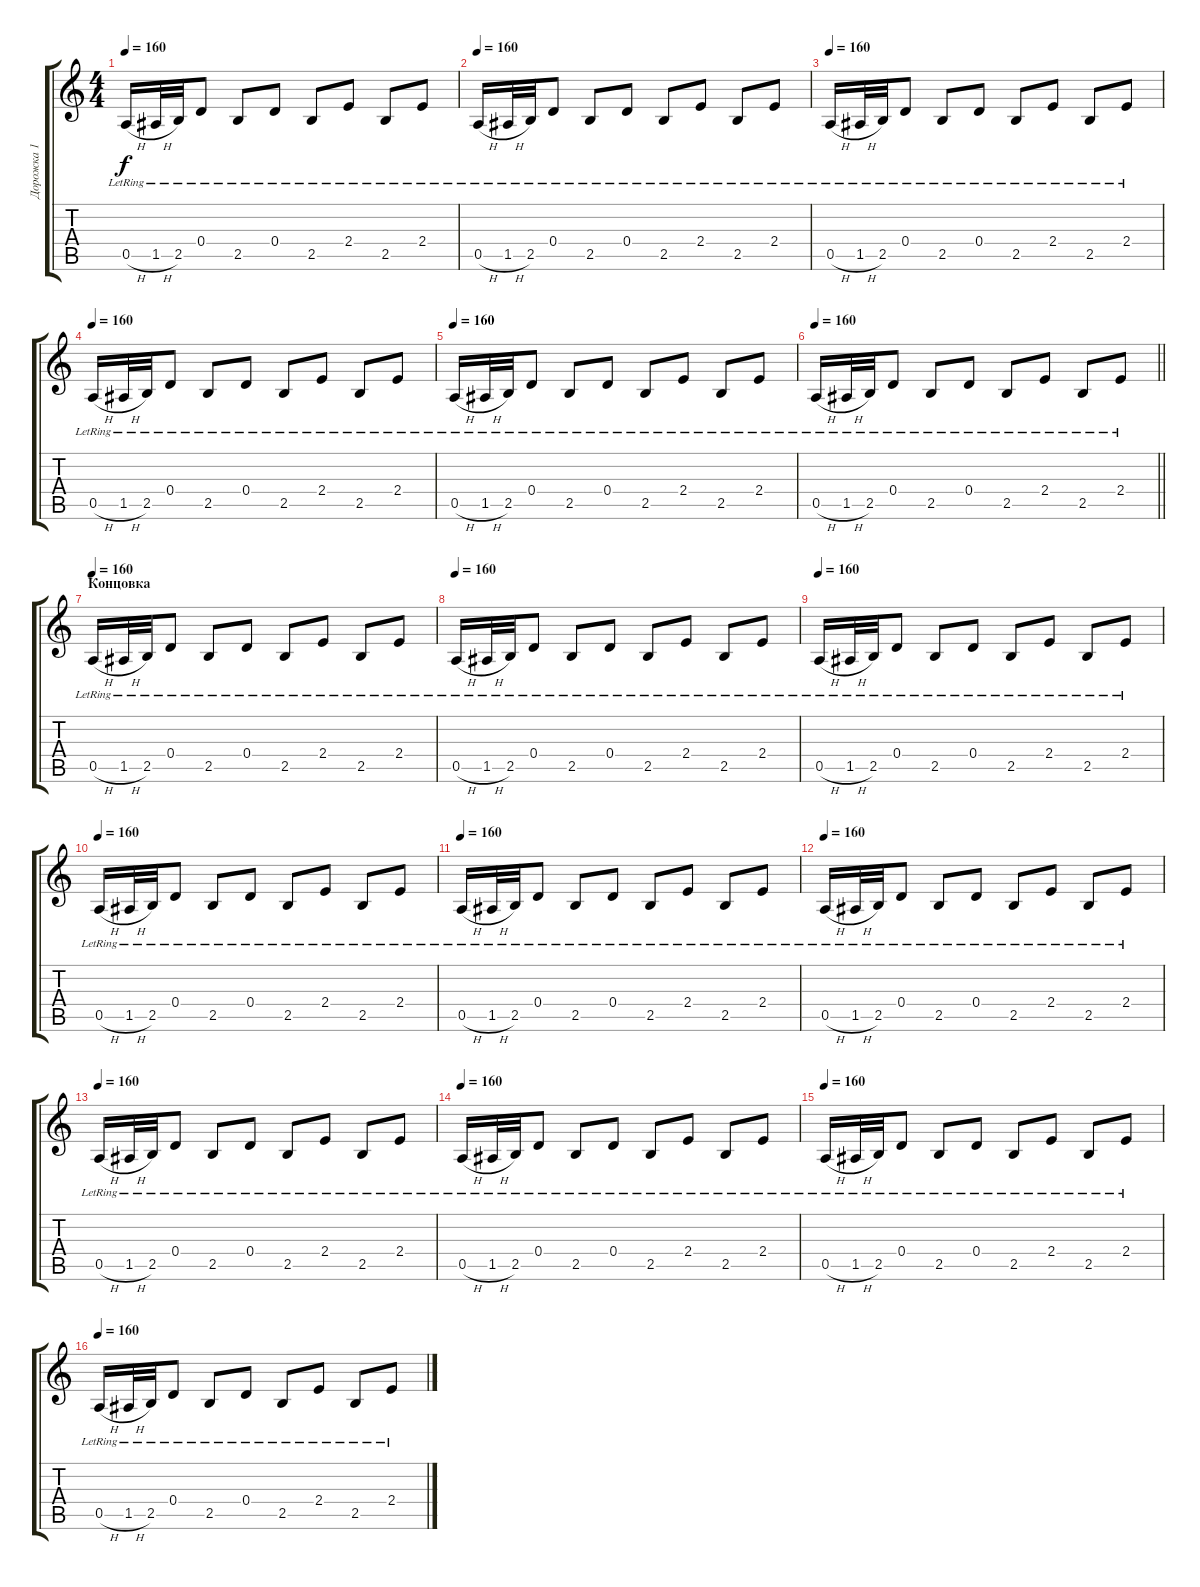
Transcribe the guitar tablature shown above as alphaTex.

\track ("Дорожка 1" "Дорожка 1") {instrument acousticguitarsteel}
\staff {score tabs}
\tuning (E4 B3 G3 D3 A2 E2) {hide}
\ts (4 4)
\tempo 160
\clef g2
\ks c
0.5{h lr}.16{dy f} 1.5{h lr}.32 2.5{lr}.32 0.4{lr}.8 2.5{lr}.8 0.4{lr}.8 2.5{lr}.8 2.4{lr}.8 2.5{lr}.8 2.4{lr}.8 |
\tempo 160
0.5{h lr}.16 1.5{h lr}.32 2.5{lr}.32 0.4{lr}.8 2.5{lr}.8 0.4{lr}.8 2.5{lr}.8 2.4{lr}.8 2.5{lr}.8 2.4{lr}.8 |
\tempo 160
0.5{h lr}.16 1.5{h lr}.32 2.5{lr}.32 0.4{lr}.8 2.5{lr}.8 0.4{lr}.8 2.5{lr}.8 2.4{lr}.8 2.5{lr}.8 2.4{lr}.8 |
\tempo 160
0.5{h lr}.16 1.5{h lr}.32 2.5{lr}.32 0.4{lr}.8 2.5{lr}.8 0.4{lr}.8 2.5{lr}.8 2.4{lr}.8 2.5{lr}.8 2.4{lr}.8 |
\tempo 160
0.5{h lr}.16 1.5{h lr}.32 2.5{lr}.32 0.4{lr}.8 2.5{lr}.8 0.4{lr}.8 2.5{lr}.8 2.4{lr}.8 2.5{lr}.8 2.4{lr}.8 |
\tempo 160
\barLineRight lightlight
0.5{h lr}.16 1.5{h lr}.32 2.5{lr}.32 0.4{lr}.8 2.5{lr}.8 0.4{lr}.8 2.5{lr}.8 2.4{lr}.8 2.5{lr}.8 2.4{lr}.8 |
\section ("" "Концовка")
\tempo 160
0.5{h lr}.16 1.5{h lr}.32 2.5{lr}.32 0.4{lr}.8 2.5{lr}.8 0.4{lr}.8 2.5{lr}.8 2.4{lr}.8 2.5{lr}.8 2.4{lr}.8 |
\tempo 160
0.5{h lr}.16 1.5{h lr}.32 2.5{lr}.32 0.4{lr}.8 2.5{lr}.8 0.4{lr}.8 2.5{lr}.8 2.4{lr}.8 2.5{lr}.8 2.4{lr}.8 |
\tempo 160
0.5{h lr}.16 1.5{h lr}.32 2.5{lr}.32 0.4{lr}.8 2.5{lr}.8 0.4{lr}.8 2.5{lr}.8 2.4{lr}.8 2.5{lr}.8 2.4{lr}.8 |
\tempo 160
0.5{h lr}.16 1.5{h lr}.32 2.5{lr}.32 0.4{lr}.8 2.5{lr}.8 0.4{lr}.8 2.5{lr}.8 2.4{lr}.8 2.5{lr}.8 2.4{lr}.8 |
\tempo 160
0.5{h lr}.16 1.5{h lr}.32 2.5{lr}.32 0.4{lr}.8 2.5{lr}.8 0.4{lr}.8 2.5{lr}.8 2.4{lr}.8 2.5{lr}.8 2.4{lr}.8 |
\tempo 160
0.5{h lr}.16 1.5{h lr}.32 2.5{lr}.32 0.4{lr}.8 2.5{lr}.8 0.4{lr}.8 2.5{lr}.8 2.4{lr}.8 2.5{lr}.8 2.4{lr}.8 |
\tempo 160
0.5{h lr}.16 1.5{h lr}.32 2.5{lr}.32 0.4{lr}.8 2.5{lr}.8 0.4{lr}.8 2.5{lr}.8 2.4{lr}.8 2.5{lr}.8 2.4{lr}.8 |
\tempo 160
0.5{h lr}.16 1.5{h lr}.32 2.5{lr}.32 0.4{lr}.8 2.5{lr}.8 0.4{lr}.8 2.5{lr}.8 2.4{lr}.8 2.5{lr}.8 2.4{lr}.8 |
\tempo 160
0.5{h lr}.16 1.5{h lr}.32 2.5{lr}.32 0.4{lr}.8 2.5{lr}.8 0.4{lr}.8 2.5{lr}.8 2.4{lr}.8 2.5{lr}.8 2.4{lr}.8 |
\tempo 160
0.5{h lr}.16 1.5{h lr}.32 2.5{lr}.32 0.4{lr}.8 2.5{lr}.8 0.4{lr}.8 2.5{lr}.8 2.4{lr}.8 2.5{lr}.8 2.4{lr}.8
